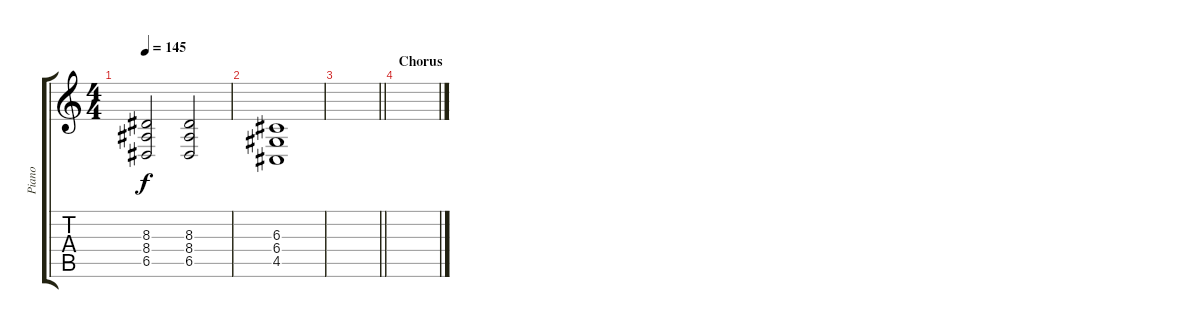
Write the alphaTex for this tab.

\track ("Piano" "Piano") {instrument acousticgrandpiano}
\staff {score tabs}
\tuning (E4 B3 G3 D3 A2 E2) {hide}
\ts (4 4)
\tempo 145
\clef g2
\ks c
(8.3 8.4 6.5).2{dy f} (8.3 8.4 6.5).2 |
(6.3 6.4 4.5).1 |
\barLineRight lightlight
|
\section ("" "Chorus")
